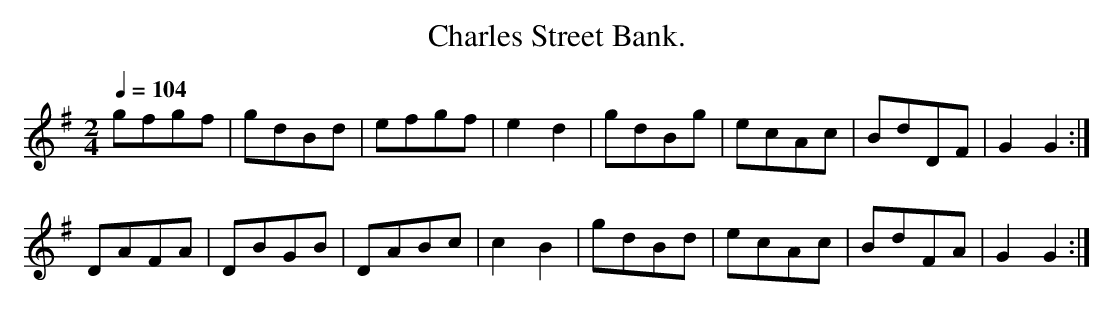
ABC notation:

X:1
T:Charles Street Bank.
M:2/4
L:1/8
Q:1/4=104
K:G
gfgf | gdBd | efgf | e2d2 | gdBg | ecAc | BdDF | G2G2 :|
DAFA | DBGB | DABc | c2B2 | gdBd | ecAc | BdFA | G2G2 :|
